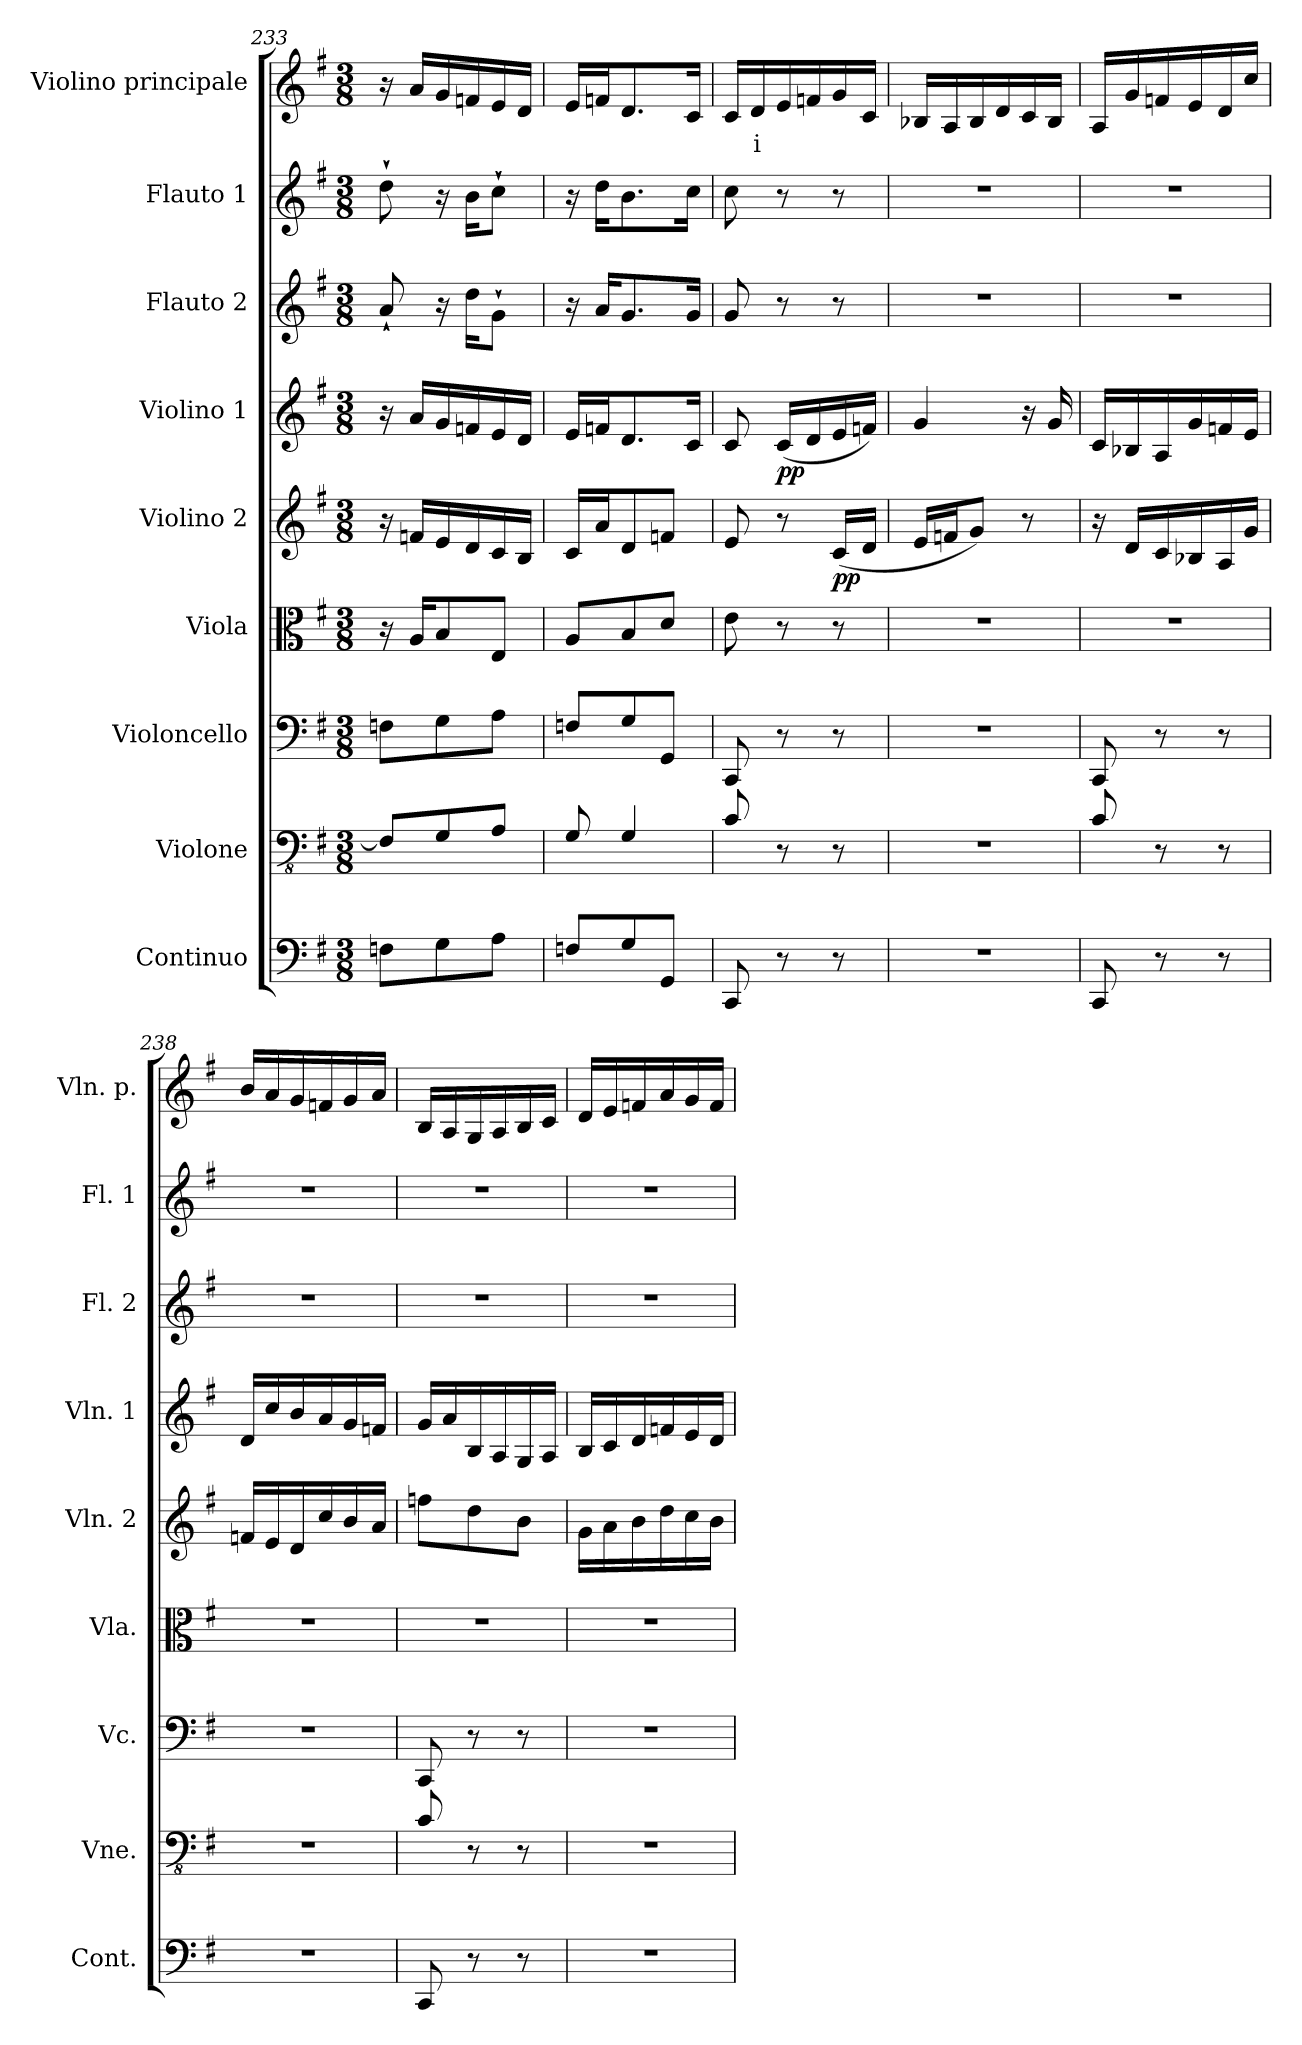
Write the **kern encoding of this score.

**kern	**kern	**kern	**kern	**kern	**dynam	**kern	**dynam	**kern	**kern	**kern	**text
*part9	*part8	*part7	*part6	*part5	*part5	*part4	*part4	*part3	*part2	*part1	*part1
*staff9	*staff8	*staff7	*staff6	*staff5	*staff5	*staff4	*staff4	*staff3	*staff2	*staff1	*staff1
*I"Continuo	*I"Violone	*I"Violoncello	*I"Viola	*I"Violino 2	*	*I"Violino 1	*	*I"Flauto 2	*I"Flauto 1	*I"Violino principale	*
*I'Cont.	*I'Vne.	*I'Vc.	*I'Vla.	*I'Vln. 2	*	*I'Vln. 1	*	*I'Fl. 2	*I'Fl. 1	*I'Vln. p.	*
*clefF4	*clefFv4	*clefF4	*clefC3	*clefG2	*	*clefG2	*	*clefG2	*clefG2	*clefG2	*
*	*ITrd7c12	*	*	*	*	*	*	*	*	*	*
*k[f#]	*k[f#]	*k[f#]	*k[f#]	*k[f#]	*	*k[f#]	*	*k[f#]	*k[f#]	*k[f#]	*
*M3/8	*M3/8	*M3/8	*M3/8	*M3/8	*	*M3/8	*	*M3/8	*M3/8	*M3/8	*
=233	=233	=233	=233	=233	=233	=233	=233	=233	=233	=233	=233
8Fn\L	8FFF/L]	8Fn\L	16r	16r	.	16r	.	8a`/	8dd`\	16r	.
.	.	.	16A/KL	16fn/LL	.	16a/LL	.	.	.	16a/LL	.
8G\	8GGG/	8G\	8B/	16e/	.	16g/	.	16r	16r	16g/	.
.	.	.	.	16d/	.	16fn/	.	16dd\KL	16b\KL	16fn/	.
8A\J	8AAA/J	8A\J	8E/J	16c/	.	16e/	.	8g`\J	8cc`\J	16e/	.
.	.	.	.	16B/JJ	.	16d/JJ	.	.	.	16d/JJ	.
=234	=234	=234	=234	=234	=234	=234	=234	=234	=234	=234	=234
8Fn/L	8GGG/	8Fn/L	8A/L	16c/LL	.	16e/LL	.	16r	16r	16e/LL	.
.	.	.	.	16a/J	.	16fn/J	.	16a/KL	16dd\KL	16fn/J	.
8G/	4GGG/	8G/	8B/	8d/	.	8.d/	.	8.g/	8.b\	8.d/	.
8GG/J	.	8GG/J	8d/J	8fn/J	.	.	.	.	.	.	.
.	.	.	.	.	.	16c/Jk	.	16g/Jk	16cc\Jk	16c/Jk	.
=235	=235	=235	=235	=235	=235	=235	=235	=235	=235	=235	=235
8CC/	8CC/	8CC/	8e\	8e/	.	8c/	.	8g/	8cc\	16c/LL	.
!	!	!	!	!	!	!	!	!	!	!	!LO:LY:color=#FF0000
.	.	.	.	.	.	.	.	.	.	16d/	i
!	!	!	!	!	!	!	!LO:DY:b	!	!	!	!
8r	8r	8r	8r	8r	.	(16c/LL	pp	8r	8r	16e/	.
.	.	.	.	.	.	16d/	.	.	.	16fn/	.
!	!	!	!	!	!LO:DY:b	!	!	!	!	!	!
8r	8r	8r	8r	(16c/LL	pp	16e/	.	8r	8r	16g/	.
.	.	.	.	16d/JJ	.	16fn/JJ)	.	.	.	16c/JJ	.
=236	=236	=236	=236	=236	=236	=236	=236	=236	=236	=236	=236
4.r	4.r	4.r	4.r	16e/LL	.	4g/	.	4.r	4.r	16B-X/LL	.
.	.	.	.	16fn/J	.	.	.	.	.	16A/	.
.	.	.	.	8g/J)	.	.	.	.	.	16B-/	.
.	.	.	.	.	.	.	.	.	.	16d/	.
.	.	.	.	8r	.	16r	.	.	.	16c/	.
.	.	.	.	.	.	16g/	.	.	.	16B-/JJ	.
=237	=237	=237	=237	=237	=237	=237	=237	=237	=237	=237	=237
8CC/	8CC/	8CC/	4.r	16r	.	16c/LL	.	4.r	4.r	16A/LL	.
.	.	.	.	16d/LL	.	16B-X/	.	.	.	16g/	.
8r	8r	8r	.	16c/	.	16A/	.	.	.	16fn/	.
.	.	.	.	16B-X/	.	16g/	.	.	.	16e/	.
8r	8r	8r	.	16A/	.	16fn/	.	.	.	16d/	.
.	.	.	.	16g/JJ	.	16e/JJ	.	.	.	16cc/JJ	.
=238	=238	=238	=238	=238	=238	=238	=238	=238	=238	=238	=238
4.r	4.r	4.r	4.r	16fn/LL	.	16d/LL	.	4.r	4.r	16b/LL	.
.	.	.	.	16e/	.	16cc/	.	.	.	16a/	.
.	.	.	.	16d/	.	16b/	.	.	.	16g/	.
.	.	.	.	16cc/	.	16a/	.	.	.	16fn/	.
.	.	.	.	16b/	.	16g/	.	.	.	16g/	.
.	.	.	.	16a/JJ	.	16fn/JJ	.	.	.	16a/JJ	.
=239	=239	=239	=239	=239	=239	=239	=239	=239	=239	=239	=239
8CC/	8CC/	8CC/	4.r	8ffn\L	.	16g/LL	.	4.r	4.r	16B/LL	.
.	.	.	.	.	.	16a/	.	.	.	16A/	.
8r	8r	8r	.	8dd\	.	16B/	.	.	.	16G/	.
.	.	.	.	.	.	16A/	.	.	.	16A/	.
8r	8r	8r	.	8b\J	.	16G/	.	.	.	16B/	.
.	.	.	.	.	.	16A/JJ	.	.	.	16c/JJ	.
=240	=240	=240	=240	=240	=240	=240	=240	=240	=240	=240	=240
4.r	4.r	4.r	4.r	16g\LL	.	16B/LL	.	4.r	4.r	16d/LL	.
.	.	.	.	16a\	.	16c/	.	.	.	16e/	.
.	.	.	.	16b\	.	16d/	.	.	.	16fn/	.
.	.	.	.	16dd\	.	16fn/	.	.	.	16a/	.
.	.	.	.	16cc\	.	16e/	.	.	.	16g/	.
.	.	.	.	16b\JJ	.	16d/JJ	.	.	.	16f/JJ	.
=	=	=	=	=	=	=	=	=	=	=	=
*-	*-	*-	*-	*-	*-	*-	*-	*-	*-	*-	*-
